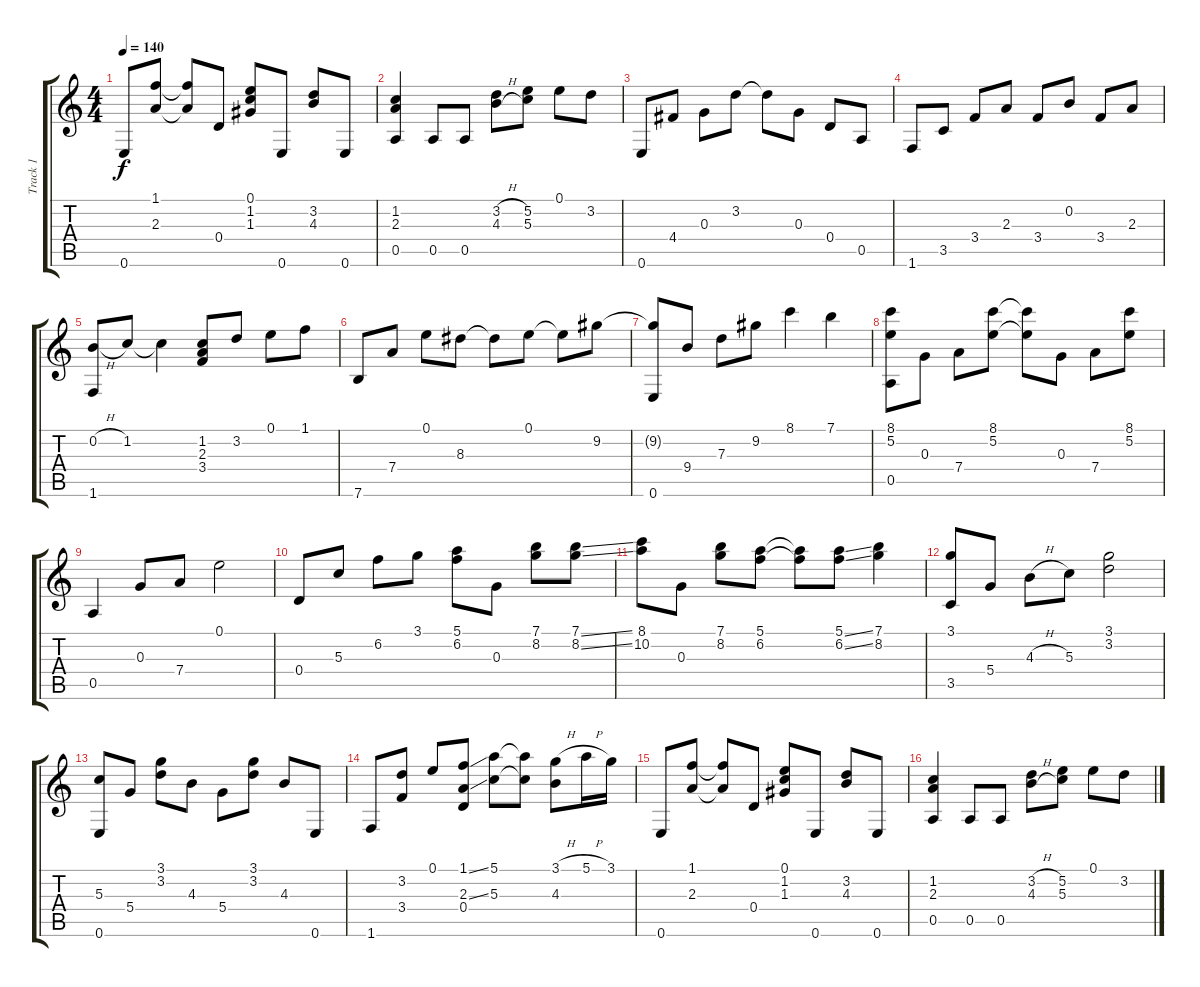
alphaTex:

\track ("Track 1" "Track 1") {instrument acousticguitarsteel}
\staff {score tabs}
\tuning (E4 B3 G3 D3 A2 E2) {hide}
\ts (4 4)
\tempo 140
\clef g2
\ks c
0.6.8{dy f} (1.1 2.3).8 (1.1{t} 2.3{t}).8 0.4.8 (0.1 1.2 1.3).8 0.6.8 (3.2 4.3).8 0.6.8 |
(1.2 2.3 0.5).4 0.5.8 0.5.8 (3.2{h} 4.3{h}).8 (5.2 5.3).8 0.1.8 3.2.8 |
0.6.8 4.4.8 0.3.8 3.2.8 3.2{t}.8 0.3.8 0.4.8 0.5.8 |
1.6.8 3.5.8 3.4.8 2.3.8 3.4.8 0.2.8 3.4.8 2.3.8 |
(0.2{h} 1.6).8 1.2.8 1.2{t}.4 (1.2 2.3 3.4).8 3.2.8 0.1.8 1.1.8 |
7.6.8 7.4.8 0.1.8 8.3.8 8.3{t}.8 0.1.8 0.1{t}.8 9.2.8 |
(9.2{t} 0.6).8 9.4.8 7.3.8 9.2.8 8.1.4 7.1.4 |
(8.1 5.2 0.5).8 0.3.8 7.4.8 (8.1 5.2).8 (8.1{t} 5.2{t}).8 0.3.8 7.4.8 (8.1 5.2).8 |
0.5.4 0.3.8 7.4.8 0.1.2 |
0.4.8 5.3.8 6.2.8 3.1.8 (5.1 6.2).8 0.3.8 (7.1 8.2).8 (7.1{ss} 8.2{ss}).8 |
(8.1 10.2).8 0.3.8 (7.1 8.2).8 (5.1 6.2).8 (5.1{t} 6.2{t}).8 (5.1{ss} 6.2{ss}).8 (7.1 8.2).4 |
(3.1 3.5).8 5.4.8 4.3{h}.8 5.3.8 (3.1 3.2).2 |
(5.3 0.6).8 5.4.8 (3.1 3.2).8 4.3.8 5.4.8 (3.1 3.2).8 4.3.8 0.6.8 |
1.6.8 (3.2 3.4).8 0.1.8 (1.1{ss} 2.3{ss} 0.4).8 (5.1 5.3).8 (5.1{t} 5.3{t}).8 (3.1{h} 4.3).8 5.1{h}.16 3.1.16 |
0.6.8 (1.1 2.3).8 (1.1{t} 2.3{t}).8 0.4.8 (0.1 1.2 1.3).8 0.6.8 (3.2 4.3).8 0.6.8 |
(1.2 2.3 0.5).4 0.5.8 0.5.8 (3.2{h} 4.3{h}).8 (5.2 5.3).8 0.1.8 3.2.8
